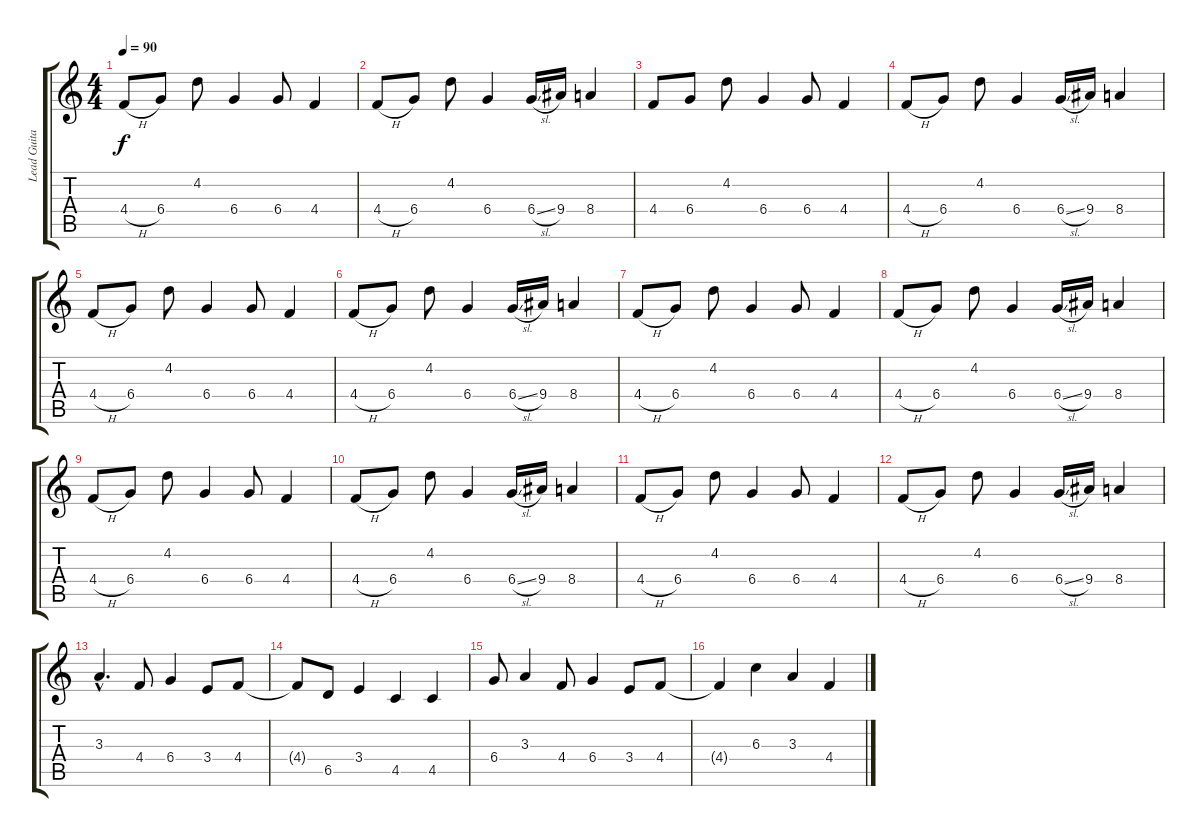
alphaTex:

\track ("Lead Guitar" "Lead Guita") {instrument distortionguitar}
\staff {score tabs}
\tuning (Eb4 Bb3 Gb3 Db3 Ab2 Eb2) {hide}
\ts (4 4)
\section ("" "")
\tempo 90
\clef g2
\ks c
4.4{h}.8{dy f instrument distortionguitar} 6.4.8 4.2.8 6.4.4 6.4.8 4.4.4 |
4.4{h}.8 6.4.8 4.2.8 6.4.4 6.4{sl}.16 9.4.16 8.4.4 |
4.4.8 6.4.8 4.2.8 6.4.4 6.4.8 4.4.4 |
4.4{h}.8 6.4.8 4.2.8 6.4.4 6.4{sl}.16 9.4.16 8.4.4 |
4.4{h}.8 6.4.8 4.2.8 6.4.4 6.4.8 4.4.4 |
4.4{h}.8 6.4.8 4.2.8 6.4.4 6.4{sl}.16 9.4.16 8.4.4 |
4.4{h}.8 6.4.8 4.2.8 6.4.4 6.4.8 4.4.4 |
4.4{h}.8 6.4.8 4.2.8 6.4.4 6.4{sl}.16 9.4.16 8.4.4 |
4.4{h}.8 6.4.8 4.2.8 6.4.4 6.4.8 4.4.4 |
4.4{h}.8 6.4.8 4.2.8 6.4.4 6.4{sl}.16 9.4.16 8.4.4 |
4.4{h}.8 6.4.8 4.2.8 6.4.4 6.4.8 4.4.4 |
4.4{h}.8 6.4.8 4.2.8 6.4.4 6.4{sl}.16 9.4.16 8.4.4 |
\section ("" "")
3.3{hac}.4{d} 4.4.8 6.4.4 3.4.8 4.4.8 |
4.4{t}.8 6.5.8 3.4.4 4.5.4 4.5.4 |
6.4.8 3.3.4 4.4.8 6.4.4 3.4.8 4.4.8 |
4.4{t}.4 6.3.4 3.3.4 4.4.4
